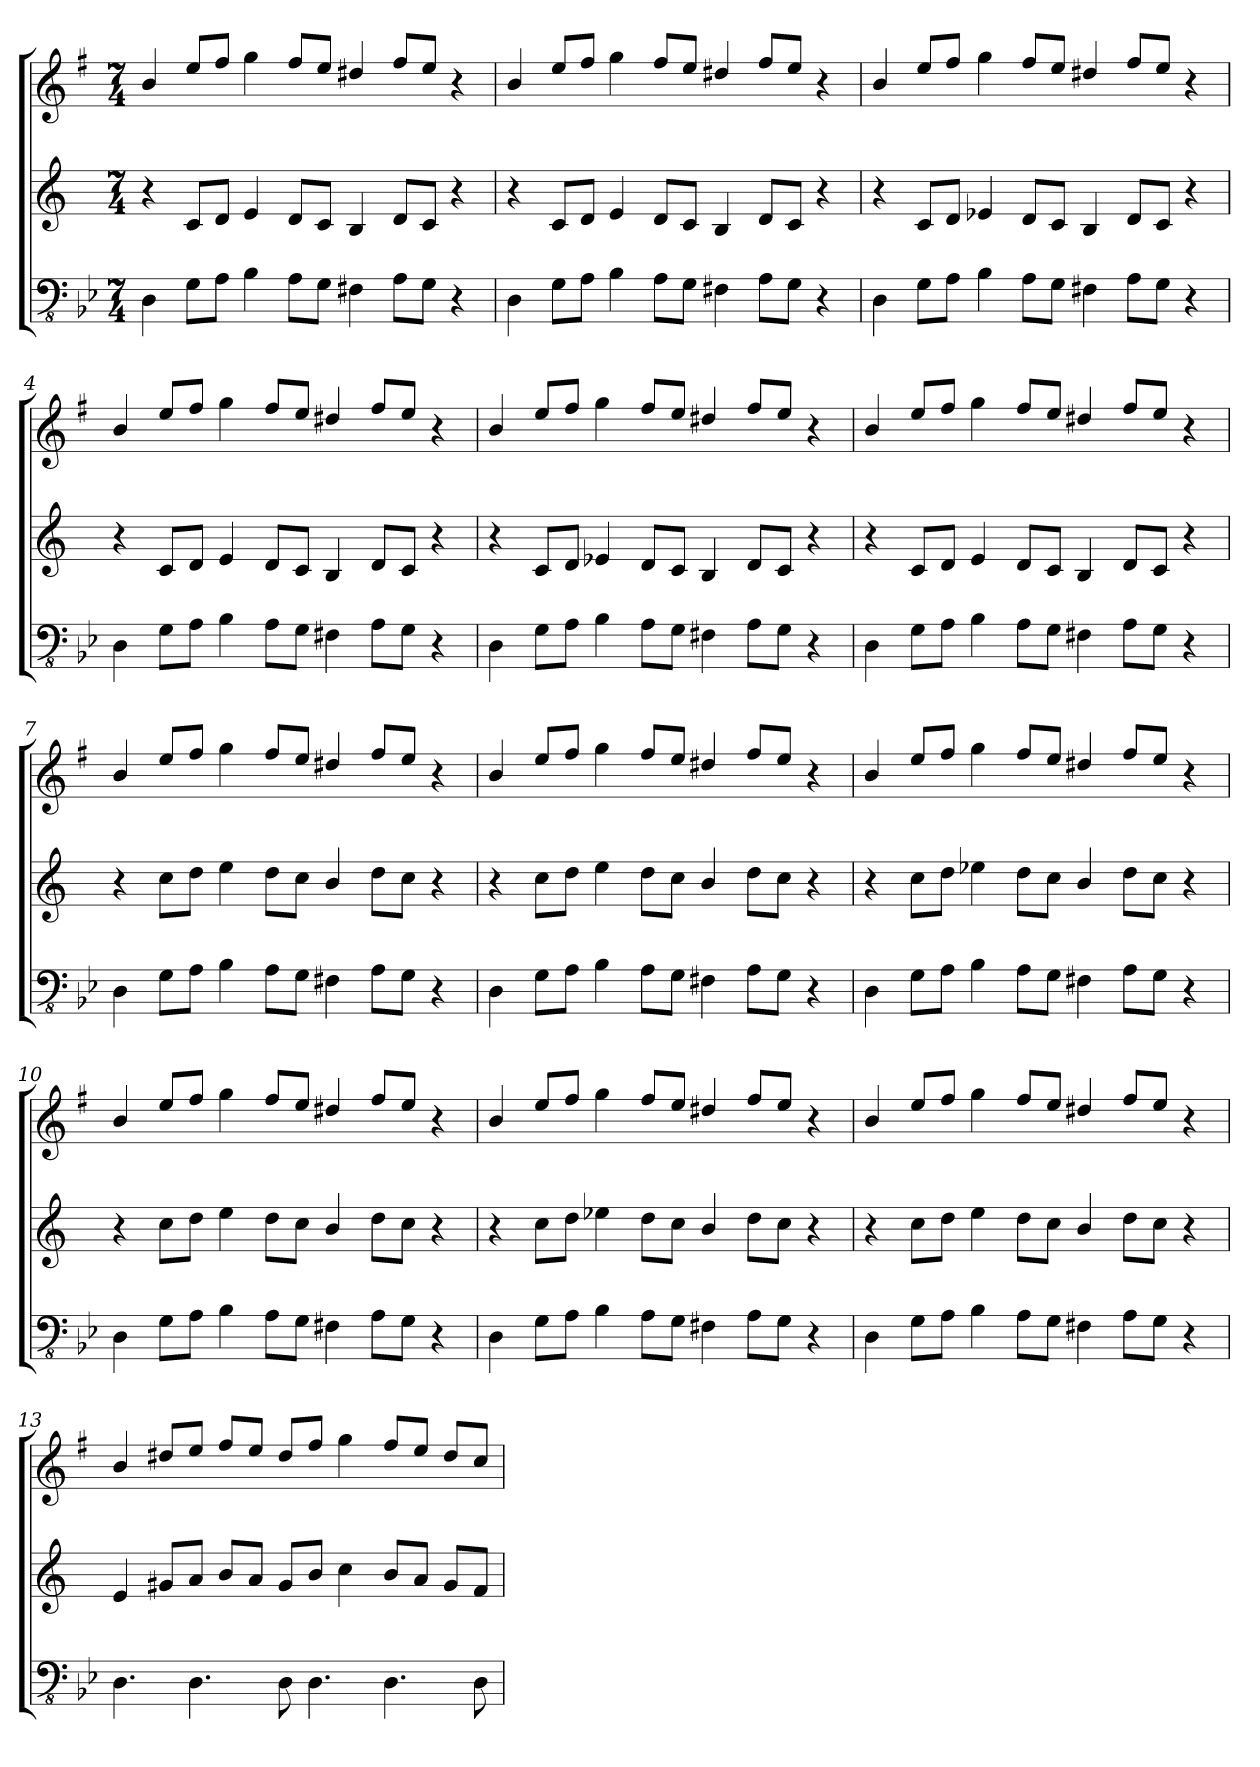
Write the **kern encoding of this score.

**kern	**kern	**kern
*part3	*part2	*part1
*staff3	*staff2	*staff1
*clefFv4	*clefG2	*clefG2
*	*ITrd1c2	*ITrd5c9
*k[b-e-]	*k[b-e-]	*k[b-e-]
*B-:	*B-:	*B-:
*M7/4	*M7/4	*M7/4
=1	=1	=1
4DD\	4r	4d/
8GG\L	8B-/L	8g/L
8AA\J	8c/J	8a/J
4BB-\	4d/	4b-\
8AA\L	8c/L	8a/L
8GG\J	8B-/J	8g/J
4FF#X\	4A/	4f#X/
8AA\L	8c/L	8a/L
8GG\J	8B-/J	8g/J
4r	4r	4r
=2	=2	=2
4DD\	4r	4d/
8GG\L	8B-/L	8g/L
8AA\J	8c/J	8a/J
4BB-\	4d/	4b-\
8AA\L	8c/L	8a/L
8GG\J	8B-/J	8g/J
4FF#X\	4A/	4f#X/
8AA\L	8c/L	8a/L
8GG\J	8B-/J	8g/J
4r	4r	4r
!!LO:LB:g=z
=3	=3	=3
4DD\	4r	4d/
8GG\L	8B-/L	8g/L
8AA\J	8c/J	8a/J
4BB-\	4d-X/	4b-\
8AA\L	8c/L	8a/L
8GG\J	8B-/J	8g/J
4FF#X\	4A/	4f#X/
8AA\L	8c/L	8a/L
8GG\J	8B-/J	8g/J
4r	4r	4r
=4	=4	=4
4DD\	4r	4d/
8GG\L	8B-/L	8g/L
8AA\J	8c/J	8a/J
4BB-\	4d/	4b-\
8AA\L	8c/L	8a/L
8GG\J	8B-/J	8g/J
4FF#X\	4A/	4f#X/
8AA\L	8c/L	8a/L
8GG\J	8B-/J	8g/J
4r	4r	4r
!!LO:LB:g=z
=5	=5	=5
4DD\	4r	4d/
8GG\L	8B-/L	8g/L
8AA\J	8c/J	8a/J
4BB-\	4d-X/	4b-\
8AA\L	8c/L	8a/L
8GG\J	8B-/J	8g/J
4FF#X\	4A/	4f#X/
8AA\L	8c/L	8a/L
8GG\J	8B-/J	8g/J
4r	4r	4r
=6	=6	=6
4DD\	4r	4d/
8GG\L	8B-/L	8g/L
8AA\J	8c/J	8a/J
4BB-\	4d/	4b-\
8AA\L	8c/L	8a/L
8GG\J	8B-/J	8g/J
4FF#X\	4A/	4f#X/
8AA\L	8c/L	8a/L
8GG\J	8B-/J	8g/J
4r	4r	4r
!!LO:PB:g=z
=7	=7	=7
4DD\	4r	4d/
8GG\L	8b-\L	8g/L
8AA\J	8cc\J	8a/J
4BB-\	4dd\	4b-\
8AA\L	8cc\L	8a/L
8GG\J	8b-\J	8g/J
4FF#X\	4a/	4f#X/
8AA\L	8cc\L	8a/L
8GG\J	8b-\J	8g/J
4r	4r	4r
=8	=8	=8
4DD\	4r	4d/
8GG\L	8b-\L	8g/L
8AA\J	8cc\J	8a/J
4BB-\	4dd\	4b-\
8AA\L	8cc\L	8a/L
8GG\J	8b-\J	8g/J
4FF#X\	4a/	4f#X/
8AA\L	8cc\L	8a/L
8GG\J	8b-\J	8g/J
4r	4r	4r
=9	=9	=9
4DD\	4r	4d/
8GG\L	8b-\L	8g/L
8AA\J	8cc\J	8a/J
4BB-\	4dd-X\	4b-\
8AA\L	8cc\L	8a/L
8GG\J	8b-\J	8g/J
4FF#X\	4a/	4f#X/
8AA\L	8cc\L	8a/L
8GG\J	8b-\J	8g/J
4r	4r	4r
!!LO:LB:g=z
=10	=10	=10
4DD\	4r	4d/
8GG\L	8b-\L	8g/L
8AA\J	8cc\J	8a/J
4BB-\	4dd\	4b-\
8AA\L	8cc\L	8a/L
8GG\J	8b-\J	8g/J
4FF#X\	4a/	4f#X/
8AA\L	8cc\L	8a/L
8GG\J	8b-\J	8g/J
4r	4r	4r
=11	=11	=11
4DD\	4r	4d/
8GG\L	8b-\L	8g/L
8AA\J	8cc\J	8a/J
4BB-\	4dd-X\	4b-\
8AA\L	8cc\L	8a/L
8GG\J	8b-\J	8g/J
4FF#X\	4a/	4f#X/
8AA\L	8cc\L	8a/L
8GG\J	8b-\J	8g/J
4r	4r	4r
=12	=12	=12
4DD\	4r	4d/
8GG\L	8b-\L	8g/L
8AA\J	8cc\J	8a/J
4BB-\	4dd\	4b-\
8AA\L	8cc\L	8a/L
8GG\J	8b-\J	8g/J
4FF#X\	4a/	4f#X/
8AA\L	8cc\L	8a/L
8GG\J	8b-\J	8g/J
4r	4r	4r
!!LO:LB:g=z
=13	=13	=13
4.DD\	4d/	4d/
.	8f#X/L	8f#X/L
4.DD\	8g/J	8g/J
.	8a/L	8a/L
.	8g/J	8g/J
8DD\	8f#/L	8f#/L
4.DD\	8a/J	8a/J
.	4b-\	4b-\
4.DD\	8a/L	8a/L
.	8g/J	8g/J
.	8f#/L	8f#/L
8DD\	8e-/J	8e-/J
=	=	=
*-	*-	*-
